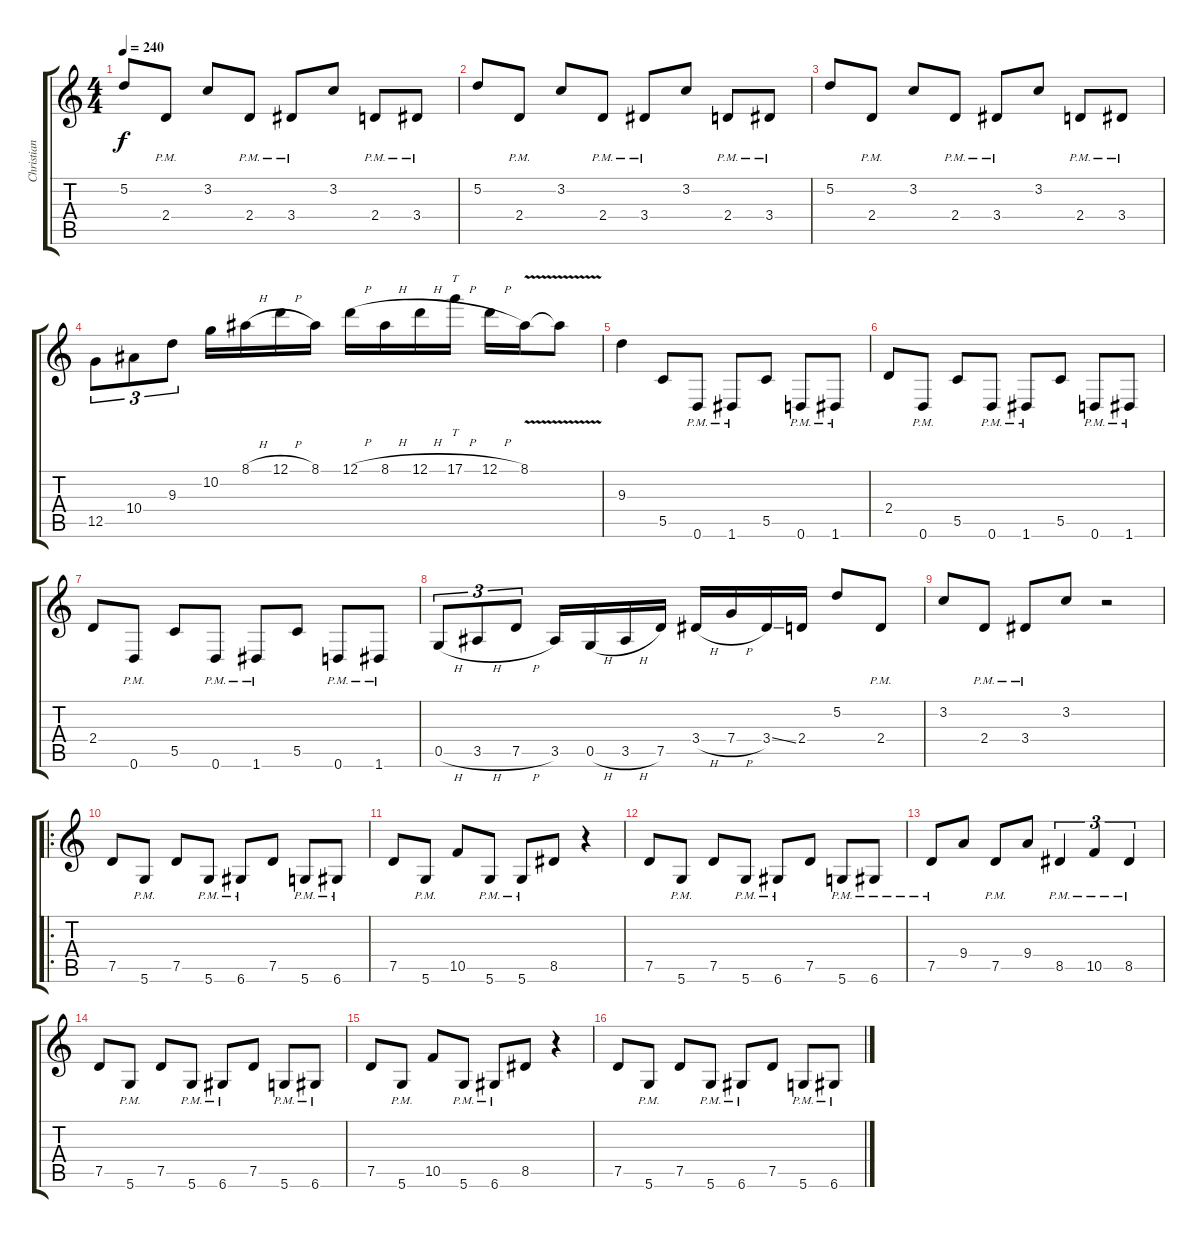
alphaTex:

\track ("Christian Muenzer" "Christian ") {instrument distortionguitar}
\staff {score tabs}
\tuning (D4 A3 F3 C3 G2 D2) {hide}
\ts (4 4)
\tempo 240
\clef g2
\ks c
5.2.8{dy f} 2.4{pm}.8 3.2.8 2.4{pm}.8 3.4{pm}.8 3.2.8 2.4{pm}.8 3.4{pm}.8 |
5.2.8 2.4{pm}.8 3.2.8 2.4{pm}.8 3.4{pm}.8 3.2.8 2.4{pm}.8 3.4{pm}.8 |
5.2.8 2.4{pm}.8 3.2.8 2.4{pm}.8 3.4{pm}.8 3.2.8 2.4{pm}.8 3.4{pm}.8 |
12.5.8{tu (3 2)} 10.4.8{tu (3 2)} 9.3.8{tu (3 2)} 10.2.16 8.1{h}.16 12.1{h}.16 8.1.16 12.1{h}.16 8.1{h}.16 12.1{h}.16 17.1{h}.16{tt} 12.1{h}.16 8.1{v}.16 8.1{v t}.8 |
9.3.4 5.5.8 0.6{pm}.8 1.6{pm}.8 5.5.8 0.6{pm}.8 1.6{pm}.8 |
2.4.8 0.6{pm}.8 5.5.8 0.6{pm}.8 1.6{pm}.8 5.5.8 0.6{pm}.8 1.6{pm}.8 |
2.4.8 0.6{pm}.8 5.5.8 0.6{pm}.8 1.6{pm}.8 5.5.8 0.6{pm}.8 1.6{pm}.8 |
0.5{h}.8{tu (3 2)} 3.5{h}.8{tu (3 2)} 7.5{h}.8{tu (3 2)} 3.5.16 0.5{h}.16 3.5{h}.16 7.5.16 3.4{h}.16 7.4{h}.16 3.4{ss}.16 2.4.16 5.2.8 2.4{pm}.8 |
3.2.8 2.4{pm}.8 3.4{pm}.8 3.2.8 r.2 |
\ro
7.5.8 5.6{pm}.8 7.5.8 5.6{pm}.8 6.6{pm}.8 7.5.8 5.6{pm}.8 6.6{pm}.8 |
7.5.8 5.6{pm}.8 10.5.8 5.6{pm}.8 5.6{pm}.8 8.5.8 r.4 |
7.5.8 5.6{pm}.8 7.5.8 5.6{pm}.8 6.6{pm}.8 7.5.8 5.6{pm}.8 6.6{pm}.8 |
7.5{pm}.8 9.4.8 7.5{pm}.8 9.4.8 8.5{pm}.4{tu (3 2)} 10.5{pm}.4{tu (3 2)} 8.5{pm}.4{tu (3 2)} |
7.5.8 5.6{pm}.8 7.5.8 5.6{pm}.8 6.6{pm}.8 7.5.8 5.6{pm}.8 6.6{pm}.8 |
7.5.8 5.6{pm}.8 10.5.8 5.6{pm}.8 6.6{pm}.8 8.5.8 r.4 |
7.5.8 5.6{pm}.8 7.5.8 5.6{pm}.8 6.6{pm}.8 7.5.8 5.6{pm}.8 6.6{pm}.8
